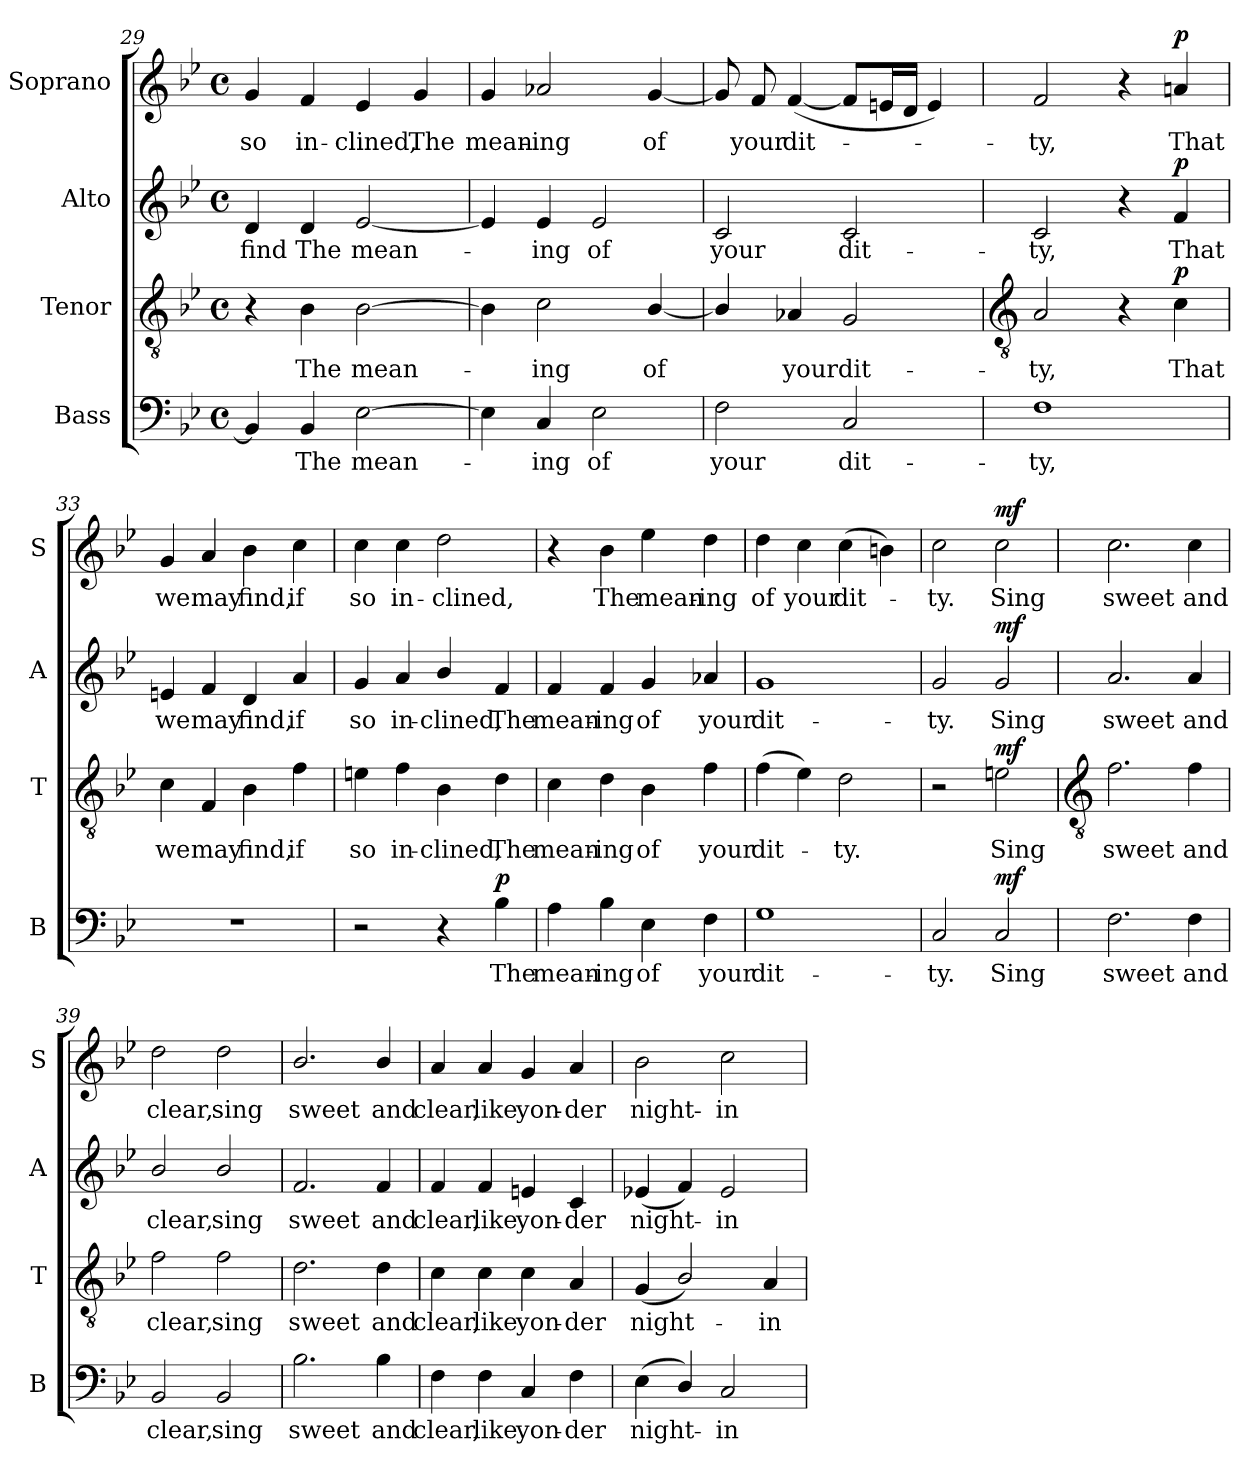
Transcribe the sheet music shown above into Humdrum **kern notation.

**kern	**text	**dynam	**kern	**text	**dynam	**kern	**text	**dynam	**kern	**text	**dynam
*part4	*part4	*part4	*part3	*part3	*part3	*part2	*part2	*part2	*part1	*part1	*part1
*staff4	*staff4	*staff4	*staff3	*staff3	*staff3	*staff2	*staff2	*staff2	*staff1	*staff1	*staff1
*I"Bass	*	*	*I"Tenor	*	*	*I"Alto	*	*	*I"Soprano	*	*
*I'B	*	*	*I'T	*	*	*I'A	*	*	*I'S	*	*
*clefF4	*	*	*clefGv2	*	*	*clefG2	*	*	*clefG2	*	*
*k[b-e-]	*	*	*k[b-e-]	*	*	*k[b-e-]	*	*	*k[b-e-]	*	*
*B-:	*	*	*B-:	*	*	*B-:	*	*	*B-:	*	*
*M4/4	*	*	*M4/4	*	*	*M4/4	*	*	*M4/4	*	*
*met(c)	*	*	*met(c)	*	*	*met(c)	*	*	*met(c)	*	*
=29	=29	=29	=29	=29	=29	=29	=29	=29	=29	=29	=29
!	!	!	!	!	!	!	!LO:LY:b	!	!	!LO:LY:b	!
4BB-/]	.	.	4r	.	.	4d/	find	.	4g/	so	.
!	!LO:LY:b	!	!	!LO:LY:b	!	!	!LO:LY:b	!	!	!LO:LY:b	!
4BB-/	The	.	4B-\	The	.	4d/	The	.	4f/	in-	.
!	!LO:LY:b	!	!	!LO:LY:b	!	!	!LO:LY:b	!	!	!LO:LY:b	!
[2E-\	mean-	.	[2B-\	mean-	.	[2e-/	mean-	.	4e-/	-clined,	.
!	!	!	!	!	!	!	!	!	!	!LO:LY:b	!
.	.	.	.	.	.	.	.	.	4g/	The	.
=30	=30	=30	=30	=30	=30	=30	=30	=30	=30	=30	=30
!	!	!	!	!	!	!	!	!	!	!LO:LY:b	!
4E-\]	.	.	4B-\]	.	.	4e-/]	.	.	4g/	mean-	.
!	!LO:LY:b	!	!	!LO:LY:b	!	!	!LO:LY:b	!	!	!LO:LY:b	!
4C/	ing	.	2c\	ing	.	4e-/	ing	.	2a-X/	-ing	.
!	!LO:LY:b	!	!	!	!	!	!LO:LY:b	!	!	!	!
2E-\	of	.	.	.	.	2e-/	of	.	.	.	.
!	!	!	!	!LO:LY:b	!	!	!	!	!	!LO:LY:b	!
.	.	.	[4B-/	of	.	.	.	.	[4g/	of	.
=31	=31	=31	=31	=31	=31	=31	=31	=31	=31	=31	=31
!	!LO:LY:b	!	!	!	!	!	!LO:LY:b	!	!	!	!
2F\	your	.	4B-/]	.	.	2c/	your	.	8g/]	.	.
!	!	!	!	!	!	!	!	!	!	!LO:LY:b	!
.	.	.	.	.	.	.	.	.	8f/	your	.
!	!	!	!	!LO:LY:b	!	!	!	!	!	!LO:LY:b	!
.	.	.	4A-X/	your	.	.	.	.	(<[4f/	dit-	.
!	!LO:LY:b	!	!	!LO:LY:b	!	!	!LO:LY:b	!	!	!	!
2C/	dit-	.	2G/	dit-	.	2c/	dit-	.	8f/L]	.	.
.	.	.	.	.	.	.	.	.	16en/L	.	.
.	.	.	.	.	.	.	.	.	16d/JJ	.	.
.	.	.	.	.	.	.	.	.	4e/)	.	.
!!LO:LB:g=z
=32	=32	=32	=32	=32	=32	=32	=32	=32	=32	=32	=32
*	*	*	*clefGv2	*	*	*	*	*	*	*	*
!	!LO:LY:b	!	!	!LO:LY:b	!	!	!LO:LY:b	!	!	!LO:LY:b	!
1F	-ty,	.	2A/	-ty,	.	2c/	-ty,	.	2f/	ty,	.
.	.	.	4r	.	.	4r	.	.	4r	.	.
!	!	!	!	!LO:LY:b	!LO:DY:b	!	!LO:LY:b	!LO:DY:b	!	!LO:LY:b	!LO:DY:b
.	.	.	4c\	That	p	4f/	That	p	4an/	That	p
=33	=33	=33	=33	=33	=33	=33	=33	=33	=33	=33	=33
!	!	!	!	!LO:LY:b	!	!	!LO:LY:b	!	!	!LO:LY:b	!
1r	.	.	4c\	we	.	4en/	we	.	4g/	we	.
!	!	!	!	!LO:LY:b	!	!	!LO:LY:b	!	!	!LO:LY:b	!
.	.	.	4F/	may	.	4f/	may	.	4a/	may	.
!	!	!	!	!LO:LY:b	!	!	!LO:LY:b	!	!	!LO:LY:b	!
.	.	.	4B-\	find,	.	4d/	find,	.	4b-\	find,	.
!	!	!	!	!LO:LY:b	!	!	!LO:LY:b	!	!	!LO:LY:b	!
.	.	.	4f\	if	.	4a/	if	.	4cc\	if	.
=34	=34	=34	=34	=34	=34	=34	=34	=34	=34	=34	=34
!	!	!	!	!LO:LY:b	!	!	!LO:LY:b	!	!	!LO:LY:b	!
2r	.	.	4en\	so	.	4g/	so	.	4cc\	so	.
!	!	!	!	!LO:LY:b	!	!	!LO:LY:b	!	!	!LO:LY:b	!
.	.	.	4f\	in-	.	4a/	in-	.	4cc\	in-	.
!	!	!	!	!LO:LY:b	!	!	!LO:LY:b	!	!	!LO:LY:b	!
4r	.	.	4B-\	-clined,	.	4b-/	-clined,	.	2dd\	-clined,	.
!	!LO:LY:b	!LO:DY:b	!	!LO:LY:b	!	!	!LO:LY:b	!	!	!	!
4B-\	The	p	4d\	The	.	4f/	The	.	.	.	.
=35	=35	=35	=35	=35	=35	=35	=35	=35	=35	=35	=35
!	!LO:LY:b	!	!	!LO:LY:b	!	!	!LO:LY:b	!	!	!	!
4A\	mean-	.	4c\	mean-	.	4f/	mean-	.	4r	.	.
!	!LO:LY:b	!	!	!LO:LY:b	!	!	!LO:LY:b	!	!	!LO:LY:b	!
4B-\	-ing	.	4d\	-ing	.	4f	-ing	.	4b-\	The	.
!	!LO:LY:b	!	!	!LO:LY:b	!	!	!LO:LY:b	!	!	!LO:LY:b	!
4E-\	of	.	4B-\	of	.	4g/	of	.	4ee-\	mean-	.
!	!LO:LY:b	!	!	!LO:LY:b	!	!	!LO:LY:b	!	!	!LO:LY:b	!
4F\	your	.	4f\	your	.	4a-X/	your	.	4dd\	-ing	.
=36	=36	=36	=36	=36	=36	=36	=36	=36	=36	=36	=36
!	!LO:LY:b	!	!	!LO:LY:b	!	!	!LO:LY:b	!	!	!LO:LY:b	!
1G	dit-	.	(>4f\	dit-	.	1g	dit-	.	4dd\	of	.
!	!	!	!	!	!	!	!	!	!	!LO:LY:b	!
.	.	.	4e-\)	.	.	.	.	.	4cc\	your	.
!	!	!	!	!LO:LY:b	!	!	!	!	!	!LO:LY:b	!
.	.	.	2d\	ty.	.	.	.	.	(>4cc\	dit-	.
.	.	.	.	.	.	.	.	.	4bn\)	.	.
=37	=37	=37	=37	=37	=37	=37	=37	=37	=37	=37	=37
!	!LO:LY:b	!	!	!	!	!	!LO:LY:b	!	!	!LO:LY:b	!
2C/	-ty.	.	2r	.	.	2g/	-ty.	.	2cc\	ty.	.
!	!LO:LY:b	!LO:DY:b	!	!LO:LY:b	!LO:DY:b	!	!LO:LY:b	!LO:DY:b	!	!LO:LY:b	!LO:DY:b
2C/	Sing	mf	2en\	Sing	mf	2g/	Sing	mf	2cc\	Sing	mf
!!LO:LB:g=z
=38	=38	=38	=38	=38	=38	=38	=38	=38	=38	=38	=38
*	*	*	*clefGv2	*	*	*	*	*	*	*	*
!	!LO:LY:b	!	!	!LO:LY:b	!	!	!LO:LY:b	!	!	!LO:LY:b	!
2.F\	sweet	.	2.f\	sweet	.	2.a/	sweet	.	2.cc\	sweet	.
!	!LO:LY:b	!	!	!LO:LY:b	!	!	!LO:LY:b	!	!	!LO:LY:b	!
4F\	and	.	4f\	and	.	4a/	and	.	4cc\	and	.
=39	=39	=39	=39	=39	=39	=39	=39	=39	=39	=39	=39
!	!LO:LY:b	!	!	!LO:LY:b	!	!	!LO:LY:b	!	!	!LO:LY:b	!
2BB-/	clear,	.	2f\	clear,	.	2b-/	clear,	.	2dd\	clear,	.
!	!LO:LY:b	!	!	!LO:LY:b	!	!	!LO:LY:b	!	!	!LO:LY:b	!
2BB-/	sing	.	2f\	sing	.	2b-/	sing	.	2dd\	sing	.
=40	=40	=40	=40	=40	=40	=40	=40	=40	=40	=40	=40
!	!LO:LY:b	!	!	!LO:LY:b	!	!	!LO:LY:b	!	!	!LO:LY:b	!
2.B-\	sweet	.	2.d\	sweet	.	2.f/	sweet	.	2.b-/	sweet	.
!	!LO:LY:b	!	!	!LO:LY:b	!	!	!LO:LY:b	!	!	!LO:LY:b	!
4B-\	and	.	4d\	and	.	4f/	and	.	4b-/	and	.
=41	=41	=41	=41	=41	=41	=41	=41	=41	=41	=41	=41
!	!LO:LY:b	!	!	!LO:LY:b	!	!	!LO:LY:b	!	!	!LO:LY:b	!
4F\	clear,	.	4c\	clear,	.	4f/	clear,	.	4a/	clear,	.
!	!LO:LY:b	!	!	!LO:LY:b	!	!	!LO:LY:b	!	!	!LO:LY:b	!
4F\	like	.	4c\	like	.	4f/	like	.	4a/	like	.
!	!LO:LY:b	!	!	!LO:LY:b	!	!	!LO:LY:b	!	!	!LO:LY:b	!
4C/	yon-	.	4c\	yon-	.	4en/	yon-	.	4g/	yon-	.
!	!LO:LY:b	!	!	!LO:LY:b	!	!	!LO:LY:b	!	!	!LO:LY:b	!
4F\	-der	.	4A/	-der	.	4c/	-der	.	4a/	-der	.
=42	=42	=42	=42	=42	=42	=42	=42	=42	=42	=42	=42
!	!LO:LY:b	!	!	!LO:LY:b	!	!	!LO:LY:b	!	!	!LO:LY:b	!
(<4E-\	night-	.	(<4G/	night-	.	(<4e-X/	night-	.	2b-\	night-	.
4D/)	.	.	2B-/)	.	.	4f/)	.	.	.	.	.
!	!LO:LY:b	!	!	!	!	!	!LO:LY:b	!	!	!LO:LY:b	!
2C/	in-	.	.	.	.	2e-/	in-	.	2cc\	-in-	.
!	!	!	!	!LO:LY:b	!	!	!	!	!	!	!
.	.	.	4A/	in-	.	.	.	.	.	.	.
=	=	=	=	=	=	=	=	=	=	=	=
*-	*-	*-	*-	*-	*-	*-	*-	*-	*-	*-	*-
